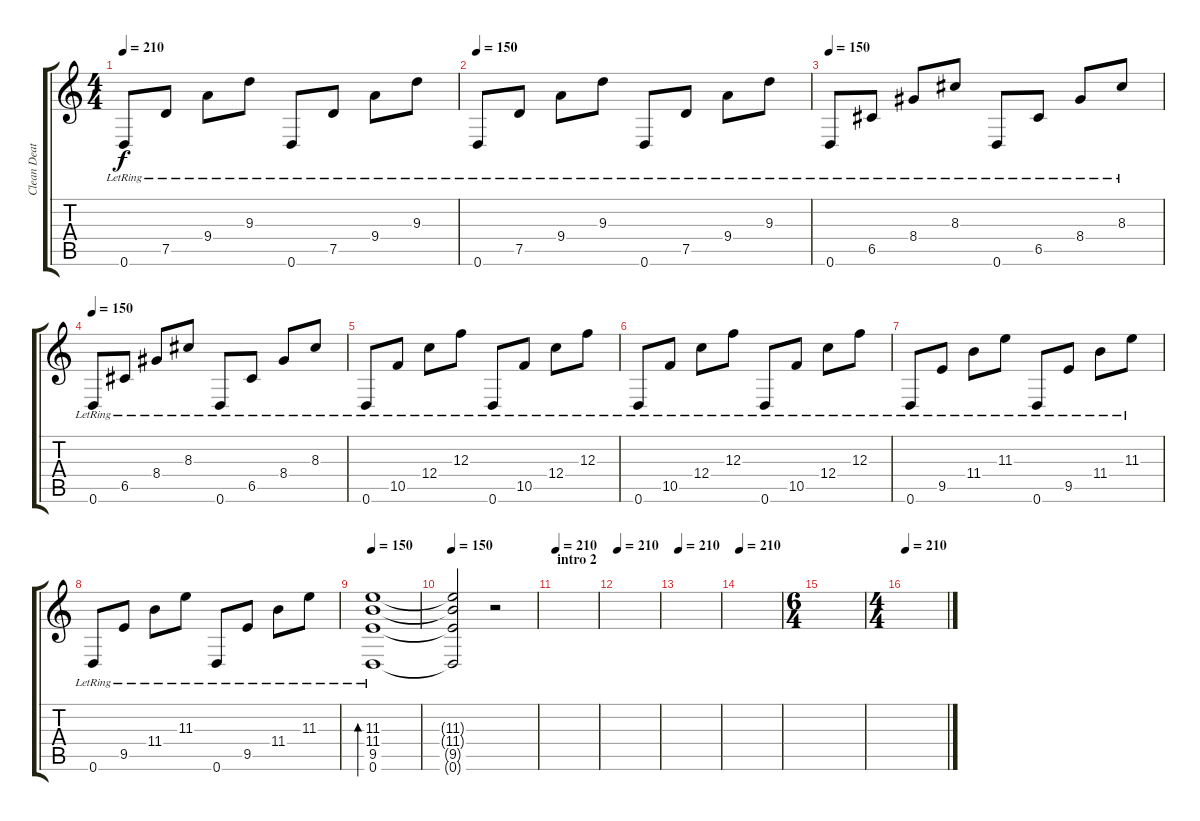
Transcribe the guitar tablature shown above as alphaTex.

\track ("Clean Deathsaw" "Clean Deat") {instrument electricguitarclean}
\staff {score tabs}
\tuning (D4 A3 F3 C3 G2 D2) {hide}
\ts (4 4)
\tempo 210
\tempo 150
\tempo 210
\clef g2
\ks c
0.6{lr}.8{dy f instrument electricguitarclean} 7.5{lr}.8 9.4{lr}.8 9.3{lr}.8 0.6{lr}.8 7.5{lr}.8 9.4{lr}.8 9.3{lr}.8 |
\tempo 150
0.6{lr}.8 7.5{lr}.8 9.4{lr}.8 9.3{lr}.8 0.6{lr}.8 7.5{lr}.8 9.4{lr}.8 9.3{lr}.8 |
\tempo 150
0.6{lr}.8 6.5{lr}.8 8.4{lr}.8 8.3{lr}.8 0.6{lr}.8 6.5{lr}.8 8.4{lr}.8 8.3{lr}.8 |
\tempo 150
0.6{lr}.8 6.5{lr}.8 8.4{lr}.8 8.3{lr}.8 0.6{lr}.8 6.5{lr}.8 8.4{lr}.8 8.3{lr}.8 |
0.6{lr}.8 10.5{lr}.8 12.4{lr}.8 12.3{lr}.8 0.6{lr}.8 10.5{lr}.8 12.4{lr}.8 12.3{lr}.8 |
0.6{lr}.8 10.5{lr}.8 12.4{lr}.8 12.3{lr}.8 0.6{lr}.8 10.5{lr}.8 12.4{lr}.8 12.3{lr}.8 |
0.6{lr}.8 9.5{lr}.8 11.4{lr}.8 11.3{lr}.8 0.6{lr}.8 9.5{lr}.8 11.4{lr}.8 11.3{lr}.8 |
0.6{lr}.8 9.5{lr}.8 11.4{lr}.8 11.3{lr}.8 0.6{lr}.8 9.5{lr}.8 11.4{lr}.8 11.3{lr}.8 |
\tempo 150
(11.3{lr} 11.4{lr} 9.5{lr} 0.6{lr}).1{bd 480} |
\tempo 150
(11.3{t} 11.4{t} 9.5{t} 0.6{t}).2 r.2 |
\section ("" "intro 2")
\tempo 210
|
\tempo 210
|
\tempo 210
|
\tempo 210
|
\ts (6 4)
|
\ts (4 4)
\tempo 210
